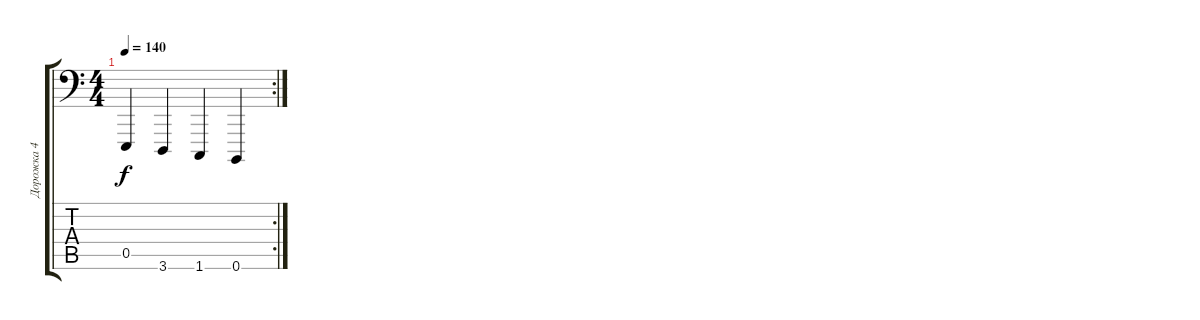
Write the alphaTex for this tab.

\track ("Дорожка 4" "Дорожка 4") {instrument acousticgrandpiano}
\staff {score tabs}
\tuning (C3 G2 D2 A1 E1 B0) {hide}
\rc 2
\ts (4 4)
\tempo 140
\clef f4
\ks c
0.5.4{dy f} 3.6.4 1.6.4 0.6.4
